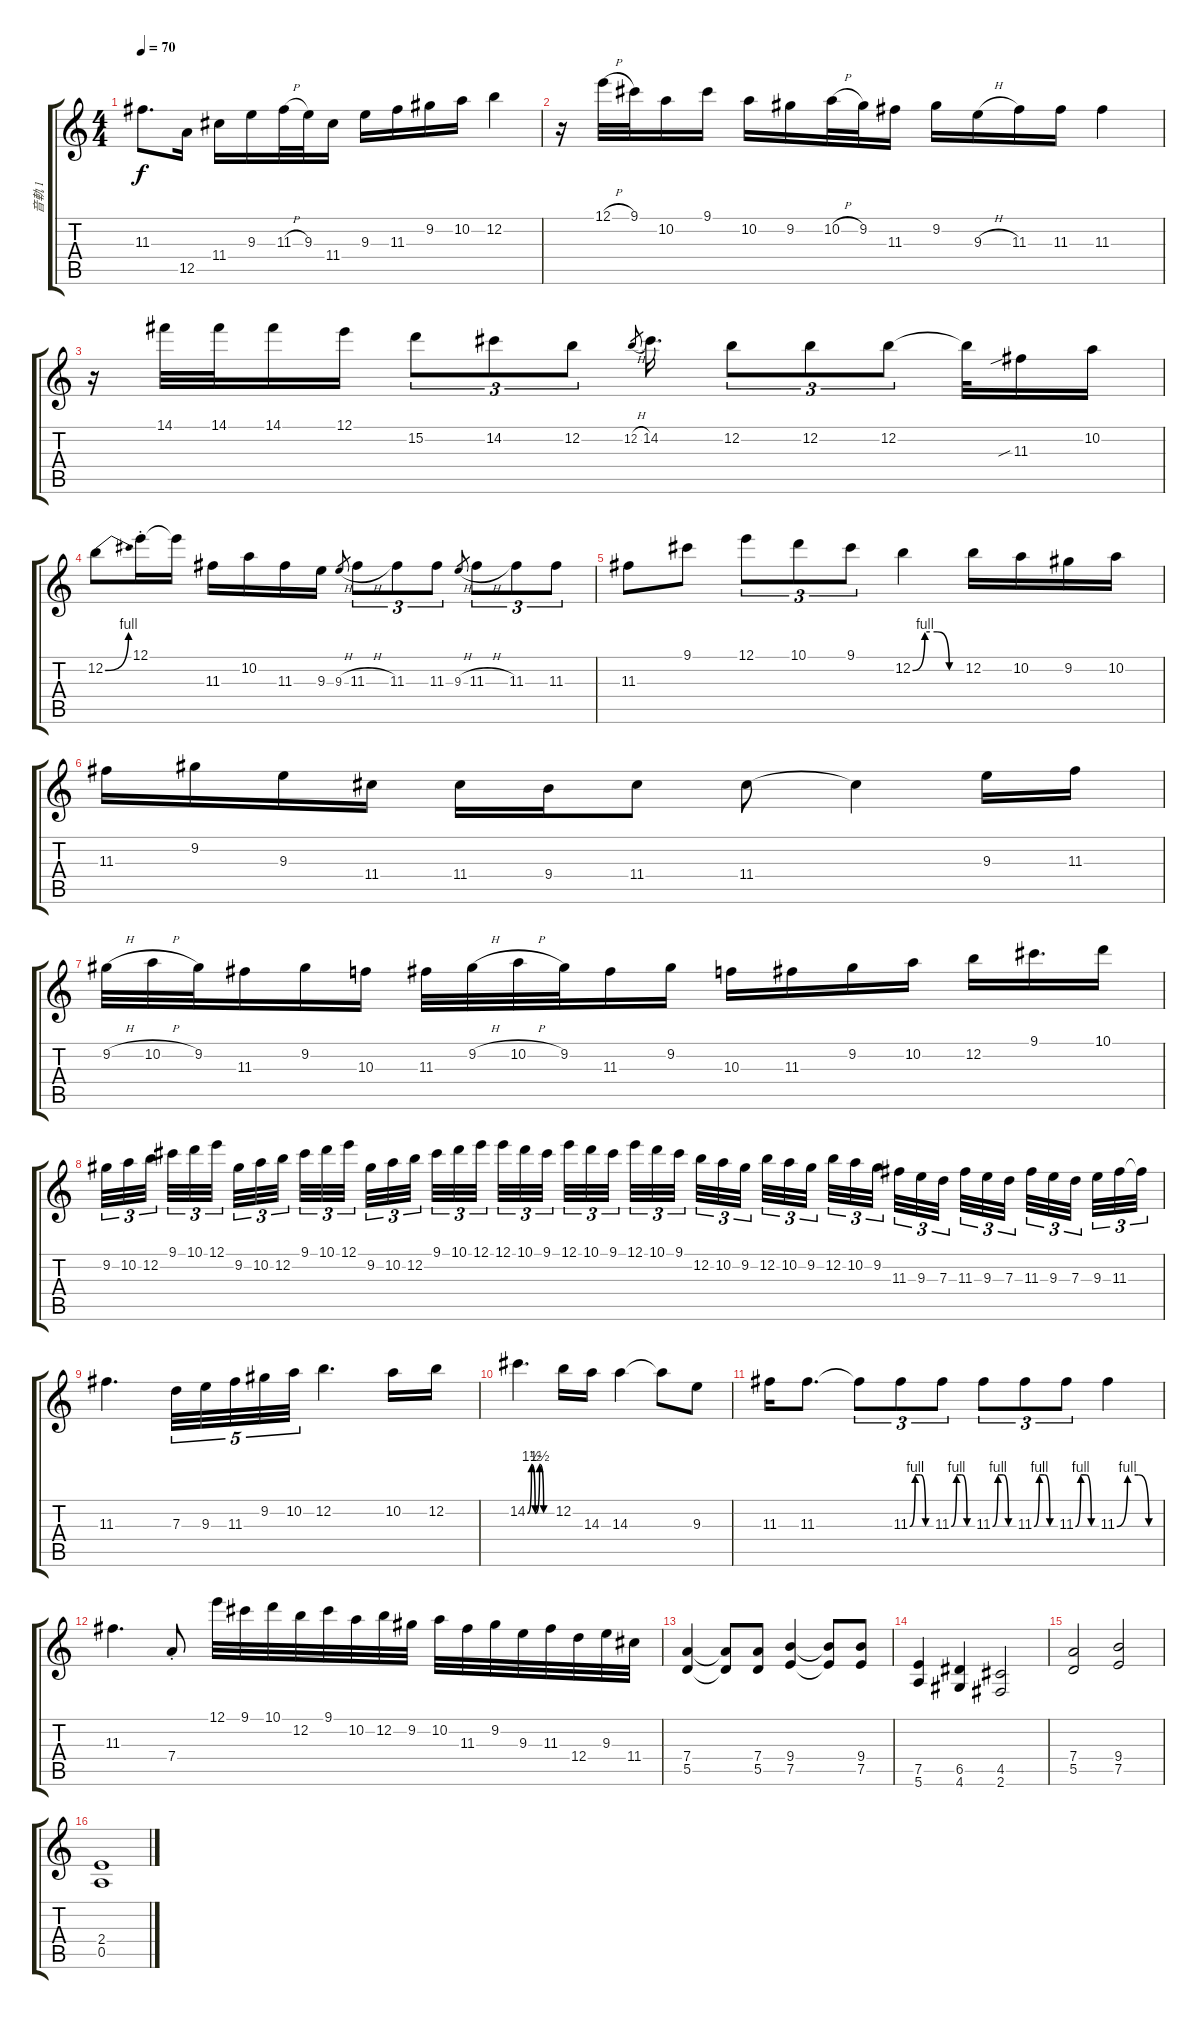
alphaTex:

\track ("音軌 1" "音軌 1") {instrument acousticguitarsteel}
\staff {score tabs}
\tuning (E4 B3 G3 D3 A2 E2) {hide}
\ts (4 4)
\tempo 70
\clef g2
\ks c
11.3{t}.8{d dy f} 12.5.16{instrument acousticguitarsteel} 11.4.16 9.3.16 11.3{h}.32 9.3.32 11.4.16 9.3.16 11.3.16 9.2.16 10.2.16 12.2.4 |
r.16 12.1{h}.32 9.1.32 10.2.16 9.1.16 10.2.16 9.2.16 10.2{h}.32 9.2.32 11.3.16 9.2.16 9.3{h}.16 11.3.16 11.3.16 11.3.4 |
r.16 14.1.32 14.1.32 14.1.16 12.1.16 15.2.8{tu (3 2)} 14.2.8{tu (3 2)} 12.2.8{tu (3 2)} 12.2{h}.8{gr} 14.2.16{d} 12.2.8{tu (3 2)} 12.2.8{tu (3 2)} 12.2.8{tu (3 2)} 12.2{t}.32 11.3{sib}.16 10.2.16 |
12.2{be (bend 0 0 60 4)}.8 12.1{st}.16 12.1{t}.16 11.3.16 10.2.16 11.3.16 9.3.16 9.3{h}.8{gr} 11.3{h}.8{tu (3 2)} 11.3.8{tu (3 2)} 11.3.8{tu (3 2)} 9.3{h}.8{gr} 11.3{h}.8{tu (3 2)} 11.3.8{tu (3 2)} 11.3.8{tu (3 2)} |
11.3.8{instrument overdrivenguitar} 9.1.8 12.1.8{tu (3 2)} 10.1.8{tu (3 2)} 9.1.8{tu (3 2)} 12.2{be (custom 0 0 15 4 30 4 45 0 60 0)}.4 12.2.16 10.2.16 9.2.16 10.2.16 |
11.3.16 9.2.16 9.3.16 11.4.16 11.4.16 9.4.16 11.4.8 11.4.8 11.4{t}.4 9.3.16 11.3.16 |
9.2{h}.32 10.2{h}.32 9.2.32 11.3.16 9.2.16 10.3.16 11.3.32 9.2{h}.32 10.2{h}.32 9.2.32 11.3.16 9.2.16 10.3.16 11.3.16 9.2.16 10.2.16 12.2.16 9.1.16{d} 10.1.16 |
9.2.32{tu (3 2)} 10.2.32{tu (3 2)} 12.2.32{tu (3 2) beam splitsecondary} 9.1.32{tu (3 2)} 10.1.32{tu (3 2)} 12.1.32{tu (3 2) beam splitsecondary} 9.2.32{tu (3 2)} 10.2.32{tu (3 2)} 12.2.32{tu (3 2) beam splitsecondary} 9.1.32{tu (3 2)} 10.1.32{tu (3 2)} 12.1.32{tu (3 2)} 9.2.32{tu (3 2)} 10.2.32{tu (3 2)} 12.2.32{tu (3 2) beam splitsecondary} 9.1.32{tu (3 2)} 10.1.32{tu (3 2)} 12.1.32{tu (3 2) beam splitsecondary} 12.1.32{tu (3 2)} 10.1.32{tu (3 2)} 9.1.32{tu (3 2) beam splitsecondary} 12.1.32{tu (3 2)} 10.1.32{tu (3 2)} 9.1.32{tu (3 2)} 12.1.32{tu (3 2)} 10.1.32{tu (3 2)} 9.1.32{tu (3 2) beam splitsecondary} 12.2.32{tu (3 2)} 10.2.32{tu (3 2)} 9.2.32{tu (3 2) beam splitsecondary} 12.2.32{tu (3 2)} 10.2.32{tu (3 2)} 9.2.32{tu (3 2) beam splitsecondary} 12.2.32{tu (3 2)} 10.2.32{tu (3 2)} 9.2.32{tu (3 2)} 11.3.32{tu (3 2)} 9.3.32{tu (3 2)} 7.3.32{tu (3 2) beam splitsecondary} 11.3.32{tu (3 2)} 9.3.32{tu (3 2)} 7.3.32{tu (3 2) beam splitsecondary} 11.3.32{tu (3 2)} 9.3.32{tu (3 2)} 7.3.32{tu (3 2) beam splitsecondary} 9.3.32{tu (3 2)} 11.3.32{tu (3 2)} 11.3{t}.32{tu (3 2)} |
11.3.4{d} 7.3.32{tu (5 4)} 9.3.32{tu (5 4)} 11.3.32{tu (5 4)} 9.2.32{tu (5 4)} 10.2.32{tu (5 4)} 12.2.4{d} 10.2.16 12.2.16 |
14.2{be (custom 0 0 10 6 19 0 30 6 40 0 50 0 60 0)}.4{d} 12.2.16 14.3.16 14.3.4 14.3{t}.8 9.3.8 |
11.3.16 11.3.8{d} 11.3{t}.8{tu (3 2)} 11.3{be (custom 0 0 15 4 30 4 45 0 60 0)}.8{tu (3 2)} 11.3{be (custom 0 0 15 4 30 4 45 0 60 0)}.8{tu (3 2)} 11.3{be (custom 0 0 15 4 30 4 45 0 60 0)}.8{tu (3 2)} 11.3{be (custom 0 0 15 4 30 4 45 0 60 0)}.8{tu (3 2)} 11.3{be (custom 0 0 15 4 30 4 45 0 60 0)}.8{tu (3 2)} 11.3{be (custom 0 0 15 4 30 4 45 0 60 0)}.4 |
11.3.4{d} 7.4{st}.8 12.1.32 9.1.32 10.1.32 12.2.32 9.1.32 10.2.32 12.2.32 9.2.32 10.2.32 11.3.32 9.2.32 9.3.32 11.3.32 12.4.32 9.3.32 11.4.32 |
(7.4 5.5).4 (7.4{t} 5.5{t}).8 (7.4 5.5).8 (9.4 7.5).4 (9.4{t} 7.5{t}).8 (9.4 7.5).8 |
(7.5 5.6).4 (6.5 4.6).4 (4.5 2.6).2 |
(7.4 5.5).2 (9.4 7.5).2 |
(2.4 0.5).1
